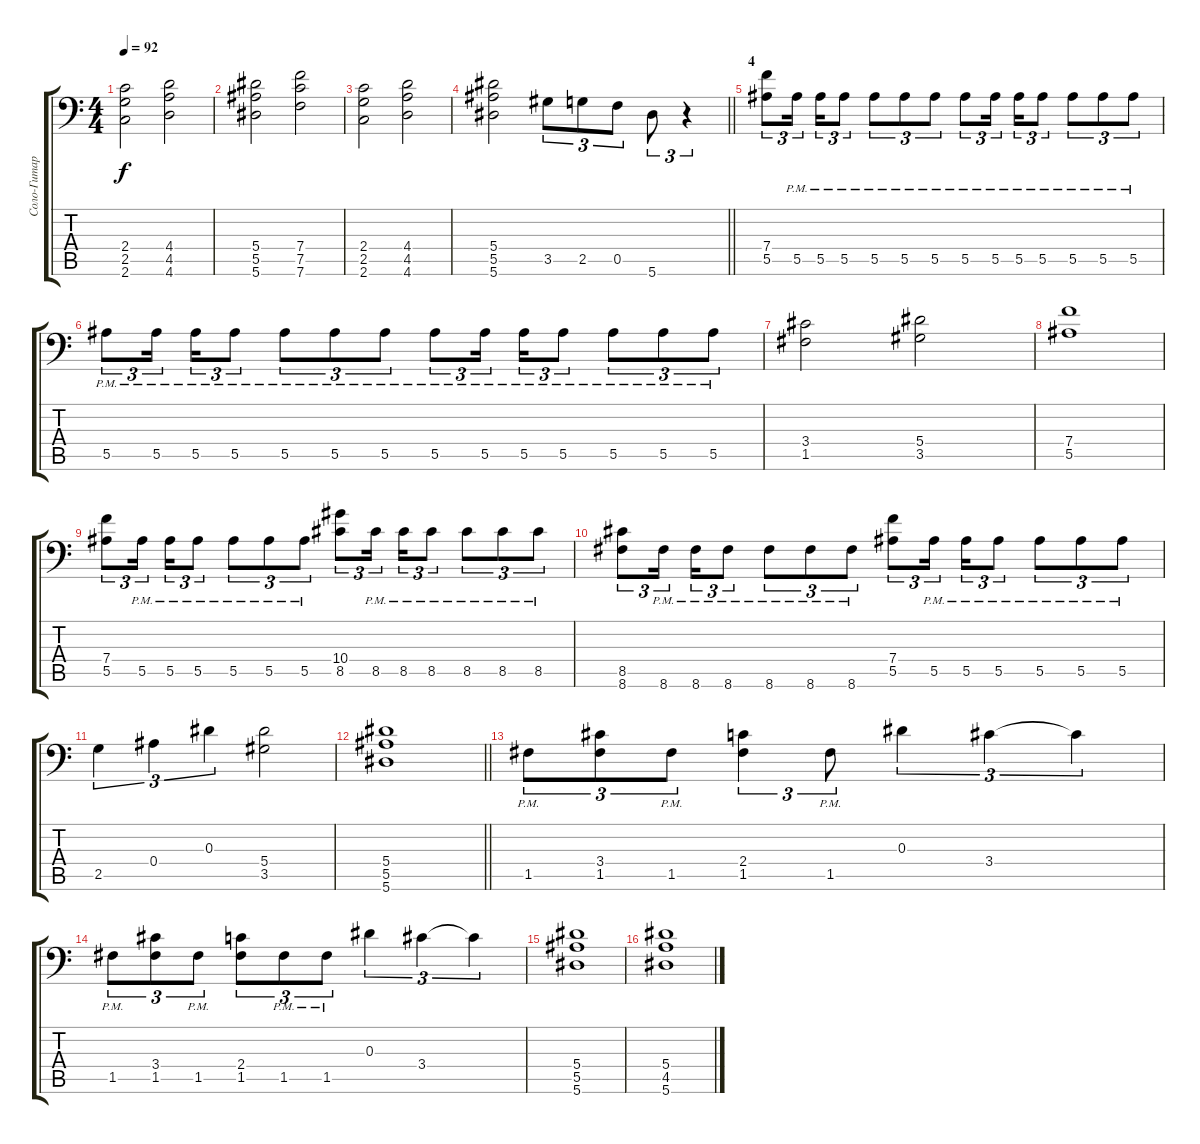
\track ("Соло-Гитара" "Соло-Гитар") {instrument distortionguitar}
\staff {score tabs}
\tuning (C4 G3 Eb3 Bb2 F2 Bb1) {hide}
\ts (4 4)
\tempo 92
\clef f4
\ks c
(2.4 2.5 2.6).2{dy f} (4.4 4.5 4.6).2 |
(5.4 5.5 5.6).2 (7.4 7.5 7.6).2 |
(2.4 2.5 2.6).2 (4.4 4.5 4.6).2 |
\barLineRight lightlight
(5.4 5.5 5.6).2 3.5.8{tu (3 2)} 2.5.8{tu (3 2)} 0.5.8{tu (3 2)} 5.6.8{tu (3 2)} r.4{tu (3 2)} |
\section ("" "4")
(7.4 5.5).8{tu (3 2)} 5.5{pm}.16{tu (3 2) beam splitsecondary} 5.5{pm}.16{tu (3 2)} 5.5{pm}.8{tu (3 2)} 5.5{pm}.8{tu (3 2)} 5.5{pm}.8{tu (3 2)} 5.5{pm}.8{tu (3 2)} 5.5{pm}.8{tu (3 2)} 5.5{pm}.16{tu (3 2) beam splitsecondary} 5.5{pm}.16{tu (3 2)} 5.5{pm}.8{tu (3 2)} 5.5{pm}.8{tu (3 2)} 5.5{pm}.8{tu (3 2)} 5.5{pm}.8{tu (3 2)} |
5.5{pm}.8{tu (3 2)} 5.5{pm}.16{tu (3 2) beam splitsecondary} 5.5{pm}.16{tu (3 2)} 5.5{pm}.8{tu (3 2)} 5.5{pm}.8{tu (3 2)} 5.5{pm}.8{tu (3 2)} 5.5{pm}.8{tu (3 2)} 5.5{pm}.8{tu (3 2)} 5.5{pm}.16{tu (3 2) beam splitsecondary} 5.5{pm}.16{tu (3 2)} 5.5{pm}.8{tu (3 2)} 5.5{pm}.8{tu (3 2)} 5.5{pm}.8{tu (3 2)} 5.5{pm}.8{tu (3 2)} |
(3.4 1.5).2 (5.4 3.5).2 |
(7.4 5.5).1 |
(7.4 5.5).8{tu (3 2)} 5.5{pm}.16{tu (3 2) beam splitsecondary} 5.5{pm}.16{tu (3 2)} 5.5{pm}.8{tu (3 2)} 5.5{pm}.8{tu (3 2)} 5.5{pm}.8{tu (3 2)} 5.5{pm}.8{tu (3 2)} (10.4 8.5).8{tu (3 2)} 8.5{pm}.16{tu (3 2) beam splitsecondary} 8.5{pm}.16{tu (3 2)} 8.5{pm}.8{tu (3 2)} 8.5{pm}.8{tu (3 2)} 8.5{pm}.8{tu (3 2)} 8.5{pm}.8{tu (3 2)} |
(8.5 8.6).8{tu (3 2)} 8.6{pm}.16{tu (3 2) beam splitsecondary} 8.6{pm}.16{tu (3 2)} 8.6{pm}.8{tu (3 2)} 8.6{pm}.8{tu (3 2)} 8.6{pm}.8{tu (3 2)} 8.6{pm}.8{tu (3 2)} (7.4 5.5).8{tu (3 2)} 5.5{pm}.16{tu (3 2) beam splitsecondary} 5.5{pm}.16{tu (3 2)} 5.5{pm}.8{tu (3 2)} 5.5{pm}.8{tu (3 2)} 5.5{pm}.8{tu (3 2)} 5.5{pm}.8{tu (3 2)} |
2.5.4{tu (3 2)} 0.4.4{tu (3 2)} 0.3.4{tu (3 2)} (5.4 3.5).2 |
\barLineRight lightlight
(5.4 5.5 5.6).1 |
1.5{pm}.8{tu (3 2)} (3.4 1.5).8{tu (3 2)} 1.5{pm}.8{tu (3 2)} (2.4 1.5).4{tu (3 2)} 1.5{pm}.8{tu (3 2)} 0.3.4{tu (3 2)} 3.4.4{tu (3 2)} 3.4{t}.4{tu (3 2)} |
1.5{pm}.8{tu (3 2)} (3.4 1.5).8{tu (3 2)} 1.5{pm}.8{tu (3 2)} (2.4 1.5).8{tu (3 2)} 1.5{pm}.8{tu (3 2)} 1.5{pm}.8{tu (3 2)} 0.3.4{tu (3 2)} 3.4.4{tu (3 2)} 3.4{t}.4{tu (3 2)} |
(5.4 5.5 5.6).1 |
(5.4 4.5 5.6).1
